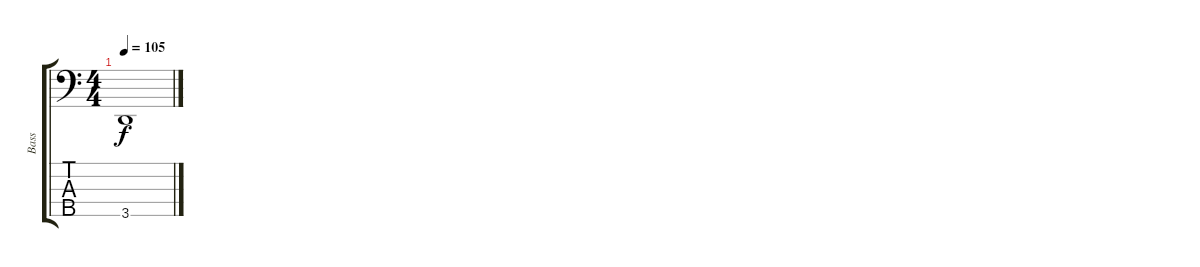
\track ("Bass" "Bass") {instrument electricbassfinger}
\staff {score tabs}
\tuning (G2 D2 A1 E1 B0) {hide}
\ts (4 4)
\tempo 105
\clef f4
\ks c
3.5.1{dy f}
